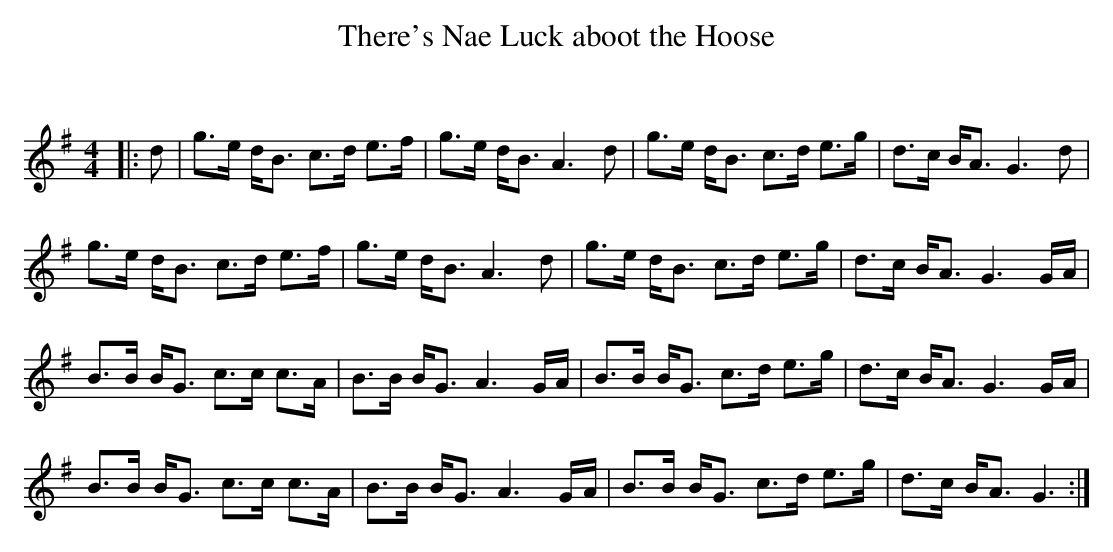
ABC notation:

X:1
T: There's Nae Luck aboot the Hoose
C:
Q: 128
K:G
M:4/4
L:1/16
|:d2|g3e dB3 c3d e3f|g3e dB3 A6 d2|g3e dB3 c3d e3g|d3c BA3 G6 d2|
g3e dB3 c3d e3f|g3e dB3 A6 d2|g3e dB3 c3d e3g|d3c BA3 G6 GA|
B3B BG3 c3c c3A|B3B BG3 A6 GA|B3B BG3 c3d e3g|d3c BA3 G6 GA|
B3B BG3 c3c c3A|B3B BG3 A6 GA|B3B BG3 c3d e3g|d3c BA3 G6:|
